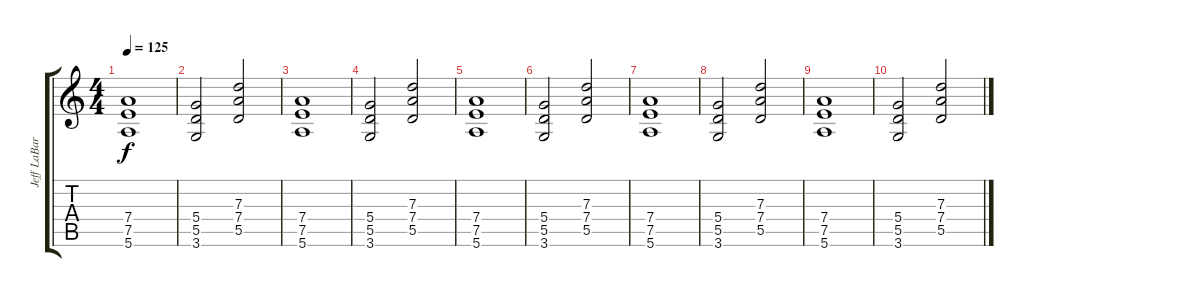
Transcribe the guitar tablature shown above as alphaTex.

\track ("Jeff LaBar - Rhytm Guitar" "Jeff LaBar") {instrument overdrivenguitar}
\staff {score tabs}
\tuning (E4 B3 G3 D3 A2 E2) {hide}
\ts (4 4)
\tempo 125
\clef g2
\ks c
(7.4 7.5 5.6).1{dy f} |
(5.4 5.5 3.6).2 (7.3 7.4 5.5).2 |
(7.4 7.5 5.6).1 |
(5.4 5.5 3.6).2 (7.3 7.4 5.5).2 |
(7.4 7.5 5.6).1 |
(5.4 5.5 3.6).2 (7.3 7.4 5.5).2 |
(7.4 7.5 5.6).1 |
(5.4 5.5 3.6).2 (7.3 7.4 5.5).2 |
(7.4 7.5 5.6).1 |
(5.4 5.5 3.6).2 (7.3 7.4 5.5).2
